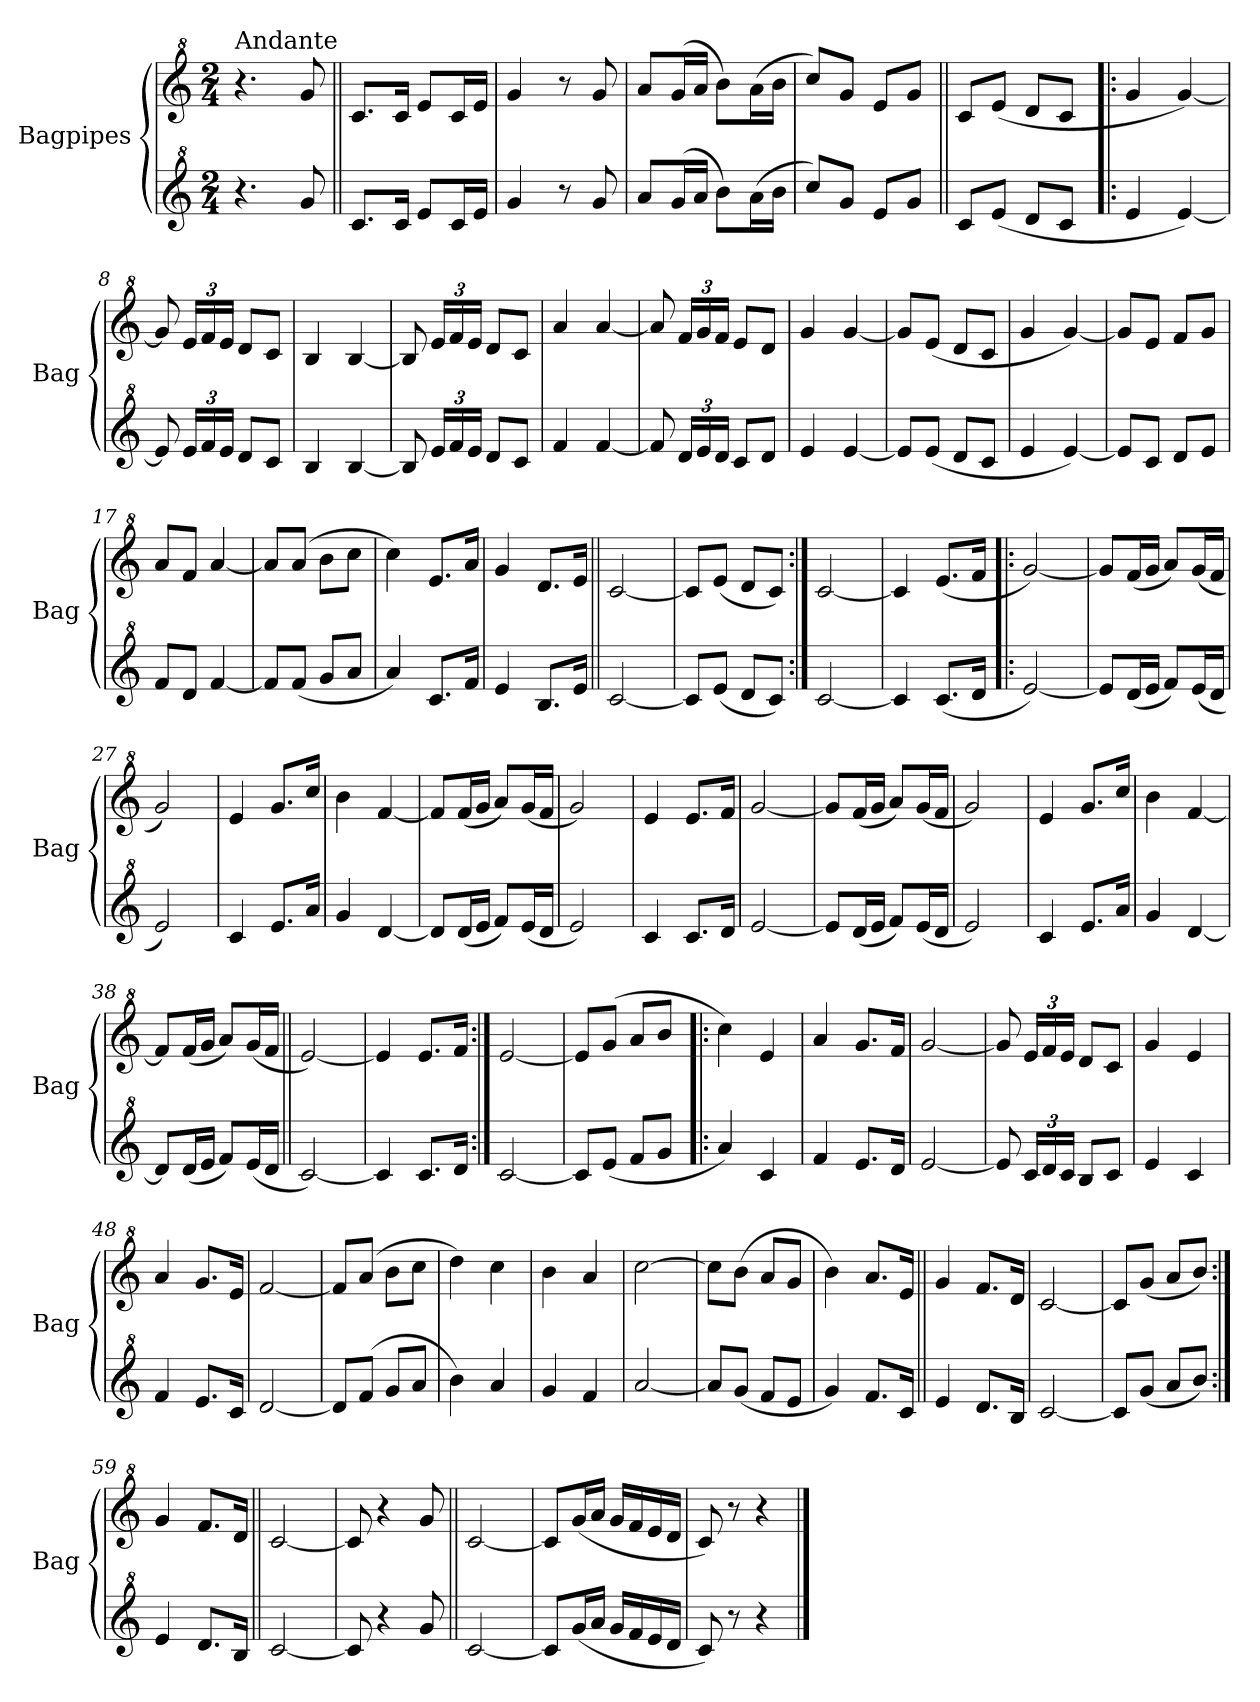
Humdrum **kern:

**kern	**kern
*part2	*part1
*staff2	*staff1
*I"Bagpipes	*I"Bagpipes
*I'Bag	*I'Bag
*clefG^2	*clefG^2
*k[]	*k[]
*C:	*C:
*M2/4	*M2/4
=1	=1
!	!LO:TX:a:t=Andante
4.r	4.r
8gg/	8gg/
=2||	=2||
8.cc/L	8.cc/L
16cc/Jk	16cc/Jk
8ee/L	8ee/L
16cc/L	16cc/L
16ee/JJ	16ee/JJ
=3	=3
4gg/	4gg/
8r	8r
8gg/	8gg/
=4	=4
8aa/L	8aa/L
(16gg/L	(16gg/L
16aa/JJ	16aa/JJ
8bb\L)	8bb\L)
(16aa\L	(16aa\L
16bb\JJ	16bb\JJ
=5	=5
8ccc/L)	8ccc/L)
8gg/J	8gg/J
8ee/L	8ee/L
8gg/J	8gg/J
=6||	=6||
8cc/L	8cc/L
(8ee/J	(8ee/J
8dd/L	8dd/L
8cc/J	8cc/J
=7!|:	=7!|:
4ee/	4gg/
[4ee/)	[4gg/)
=8	=8
8ee/]	8gg/]
*Xbrackettup	*Xbrackettup
24ee/LL	24ee/LL
24ff/	24ff/
24ee/JJ	24ee/JJ
8dd/L	8dd/L
8cc/J	8cc/J
=9	=9
4b/	4b/
[4b/	[4b/
!!LO:LB:g=z
=10	=10
8b/]	8b/]
24ee/LL	24ee/LL
24ff/	24ff/
24ee/JJ	24ee/JJ
8dd/L	8dd/L
8cc/J	8cc/J
=11	=11
4ff/	4aa/
[4ff/	[4aa/
=12	=12
8ff/]	8aa/]
24dd/LL	24ff/LL
24ee/	24gg/
24dd/JJ	24ff/JJ
8cc/L	8ee/L
8dd/J	8dd/J
=13	=13
4ee/	4gg/
[4ee/	[4gg/
=14	=14
8ee/L]	8gg/L]
(8ee/J	(8ee/J
8dd/L	8dd/L
8cc/J	8cc/J
=15	=15
4ee/	4gg/
[4ee/)	[4gg/)
=16	=16
8ee/L]	8gg/L]
8cc/J	8ee/J
8dd/L	8ff/L
8ee/J	8gg/J
=17	=17
8ff/L	8aa/L
8dd/J	8ff/J
[4ff/	[4aa/
=18	=18
8ff/L]	8aa/L]
(8ff/J	(8aa/J
8gg/L	8bb\L
8aa/J	8ccc\J
=19	=19
4aa/)	4ccc\)
8.cc/L	8.ee/L
16ff/Jk	16aa/Jk
=20	=20
4ee/	4gg/
8.b/L	8.dd/L
16ee/Jk	16ee/Jk
!!LO:LB:g=z
=21||	=21||
[2cc/	[2cc/
=22	=22
8cc/L]	8cc/L]
(8ee/J	(8ee/J
8dd/L	8dd/L
8cc/J)	8cc/J)
=23:|!	=23:|!
[2cc/	[2cc/
=24	=24
4cc/]	4cc/]
(8.cc/L	(8.ee/L
16dd/Jk	16ff/Jk
=25!|:	=25!|:
[2ee/)	[2gg/)
=26	=26
8ee/L]	8gg/L]
(16dd/L	(16ff/L
16ee/JJ	16gg/JJ
8ff/L)	8aa/L)
(16ee/L	(16gg/L
16dd/JJ	16ff/JJ
=27	=27
2ee/)	2gg/)
=28	=28
4cc/	4ee/
8.ee/L	8.gg/L
16aa/Jk	16ccc/Jk
=29	=29
4gg/	4bb\
[4dd/	[4ff/
=30	=30
8dd/L]	8ff/L]
(16dd/L	(16ff/L
16ee/JJ	16gg/JJ
8ff/L)	8aa/L)
(16ee/L	(16gg/L
16dd/JJ	16ff/JJ
=31	=31
2ee/)	2gg/)
=32	=32
4cc/	4ee/
8.cc/L	8.ee/L
16dd/Jk	16ff/Jk
=33	=33
[2ee/	[2gg/
!!LO:LB:g=z
=34	=34
8ee/L]	8gg/L]
(16dd/L	(16ff/L
16ee/JJ	16gg/JJ
8ff/L)	8aa/L)
(16ee/L	(16gg/L
16dd/JJ	16ff/JJ
=35	=35
2ee/)	2gg/)
=36	=36
4cc/	4ee/
8.ee/L	8.gg/L
16aa/Jk	16ccc/Jk
=37	=37
4gg/	4bb\
[4dd/	[4ff/
=38	=38
8dd/L]	8ff/L]
(16dd/L	(16ff/L
16ee/JJ	16gg/JJ
8ff/L)	8aa/L)
(16ee/L	(16gg/L
16dd/JJ	16ff/JJ
=39||	=39||
[2cc/)	[2ee/)
=40	=40
4cc/]	4ee/]
8.cc/L	8.ee/L
16dd/Jk	16ff/Jk
=41:|!	=41:|!
[2cc/	[2ee/
=42	=42
8cc/L]	8ee/L]
(8ee/J	(8gg/J
8ff/L	8aa/L
8gg/J	8bb/J
=43!|:	=43!|:
4aa/)	4ccc\)
4cc/	4ee/
=44	=44
4ff/	4aa/
8.ee/L	8.gg/L
16dd/Jk	16ff/Jk
=45	=45
[2ee/	[2gg/
!!LO:LB:g=z
=46	=46
8ee/]	8gg/]
24cc/LL	24ee/LL
24dd/	24ff/
24cc/JJ	24ee/JJ
8b/L	8dd/L
8cc/J	8cc/J
=47	=47
4ee/	4gg/
4cc/	4ee/
=48	=48
4ff/	4aa/
8.ee/L	8.gg/L
16cc/Jk	16ee/Jk
=49	=49
[2dd/	[2ff/
=50	=50
8dd/L]	8ff/L]
(8ff/J	(8aa/J
8gg/L	8bb\L
8aa/J	8ccc\J
=51	=51
4bb\)	4ddd\)
4aa/	4ccc\
=52	=52
4gg/	4bb\
4ff/	4aa/
=53	=53
[2aa/	[2ccc\
=54	=54
8aa/L]	8ccc\L]
(8gg/J	(8bb\J
8ff/L	8aa/L
8ee/J	8gg/J
=55	=55
4gg/)	4bb\)
8.ff/L	8.aa/L
16cc/Jk	16ee/Jk
=56||	=56||
4ee/	4gg/
8.dd/L	8.ff/L
16b/Jk	16dd/Jk
=57	=57
[2cc/	[2cc/
=58	=58
8cc/L]	8cc/L]
(8gg/J	(8gg/J
8aa/L	8aa/L
8bb/J)	8bb/J)
!!LO:LB:g=z
=59:|!	=59:|!
4ee/	4gg/
8.dd/L	8.ff/L
16b/Jk	16dd/Jk
=60||	=60||
[2cc/	[2cc/
=61	=61
8cc/]	8cc/]
4r	4r
8gg/	8gg/
=62||	=62||
[2cc/	[2cc/
=63	=63
8cc/L]	8cc/L]
(16gg/L	(16gg/L
16aa/JJ	16aa/JJ
16gg/LL	16gg/LL
16ff/	16ff/
16ee/	16ee/
16dd/JJ	16dd/JJ
=64	=64
8cc/)	8cc/)
8r	8r
4r	4r
==	==
*-	*-
